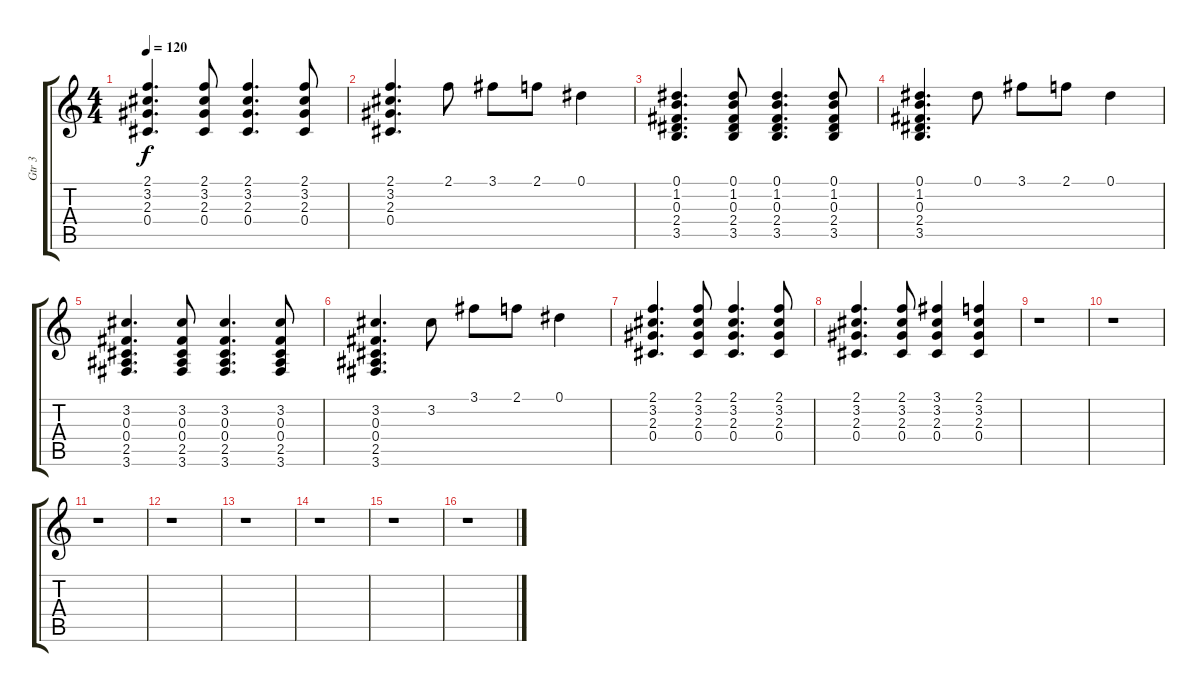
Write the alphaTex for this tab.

\track ("Gtr 3" "Gtr 3") {instrument overdrivenguitar}
\staff {score tabs}
\tuning (Eb4 Bb3 Gb3 Db3 Ab2 Eb2) {hide}
\ts (4 4)
\tempo 120
\clef g2
\ks c
(2.1 3.2 2.3 0.4).4{d dy f} (2.1 3.2 2.3 0.4).8 (2.1 3.2 2.3 0.4).4{d} (2.1 3.2 2.3 0.4).8 |
(2.1 3.2 2.3 0.4).4{d} 2.1.8 3.1.8 2.1.8 0.1.4 |
(0.1 1.2 0.3 2.4 3.5).4{d} (0.1 1.2 0.3 2.4 3.5).8 (0.1 1.2 0.3 2.4 3.5).4{d} (0.1 1.2 0.3 2.4 3.5).8 |
(0.1 1.2 0.3 2.4 3.5).4{d} 0.1.8 3.1.8 2.1.8 0.1.4 |
(3.2 0.3 0.4 2.5 3.6).4{d} (3.2 0.3 0.4 2.5 3.6).8 (3.2 0.3 0.4 2.5 3.6).4{d} (3.2 0.3 0.4 2.5 3.6).8 |
(3.2 0.3 0.4 2.5 3.6).4{d} 3.2.8 3.1.8 2.1.8 0.1.4 |
(2.1 3.2 2.3 0.4).4{d} (2.1 3.2 2.3 0.4).8 (2.1 3.2 2.3 0.4).4{d} (2.1 3.2 2.3 0.4).8 |
(2.1 3.2 2.3 0.4).4{d} (2.1 3.2 2.3 0.4).8 (3.1 3.2 2.3 0.4).4 (2.1 3.2 2.3 0.4).4 |
r.1 |
r.1 |
r.1 |
r.1 |
r.1 |
r.1 |
r.1 |
r.1
